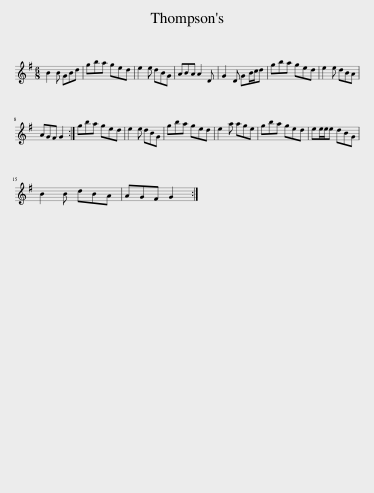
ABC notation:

X:1
L:1/8
M:6/8
I:linebreak $
K:G
V:1 treble
V:1
 B2 B GBd | gba ged | e2 e dBG | ABA A2 D | G2 D GB/c/d | %5
 gba ged | e2 e dBA |$ AGF G2 :| gba ged | e2 e dBG | %10
 gba ged | e2 a age | gba ged | ee/e/e dBG |$ B2 B dBA | %15
 AGF G2 :| %16
